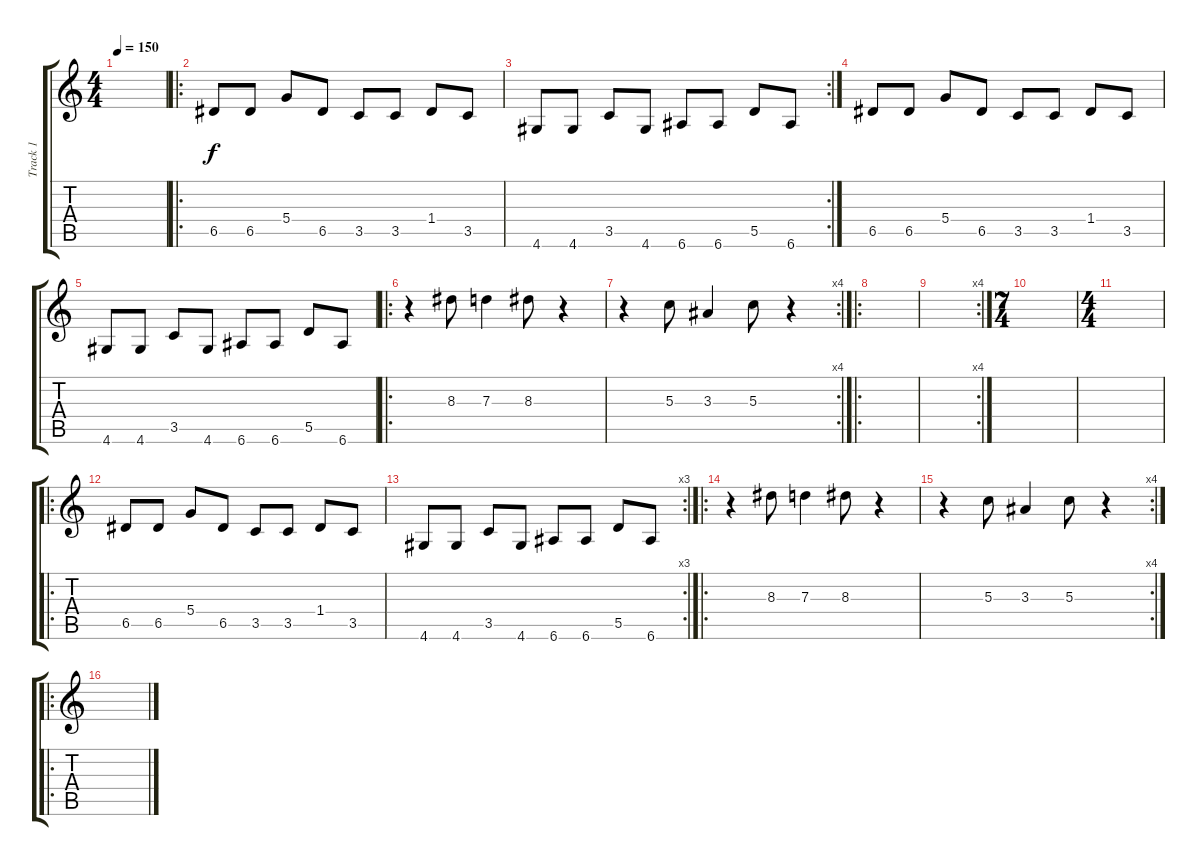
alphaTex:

\track ("Track 1" "Track 1") {instrument electricguitarjazz}
\staff {score tabs}
\tuning (E4 B3 G3 D3 A2 E2) {hide}
\ts (4 4)
\tempo 150
\clef g2
\ks c
|
\ro
6.5.8 6.5.8 5.4.8 6.5.8 3.5.8 3.5.8 1.4.8 3.5.8 |
\rc 2
4.6.8 4.6.8 3.5.8 4.6.8 6.6.8 6.6.8 5.5.8 6.6.8 |
6.5.8 6.5.8 5.4.8 6.5.8 3.5.8 3.5.8 1.4.8 3.5.8 |
4.6.8 4.6.8 3.5.8 4.6.8 6.6.8 6.6.8 5.5.8 6.6.8 |
\ro
r.4 8.3.8 7.3.4 8.3.8 r.4 |
\rc 4
r.4 5.3.8 3.3.4 5.3.8 r.4 |
\ro
|
\rc 4
|
\ts (7 4)
|
\ts (4 4)
|
\ro
6.5.8 6.5.8 5.4.8 6.5.8 3.5.8 3.5.8 1.4.8 3.5.8 |
\rc 3
4.6.8 4.6.8 3.5.8 4.6.8 6.6.8 6.6.8 5.5.8 6.6.8 |
\ro
r.4 8.3.8 7.3.4 8.3.8 r.4 |
\rc 4
r.4 5.3.8 3.3.4 5.3.8 r.4 |
\ro
